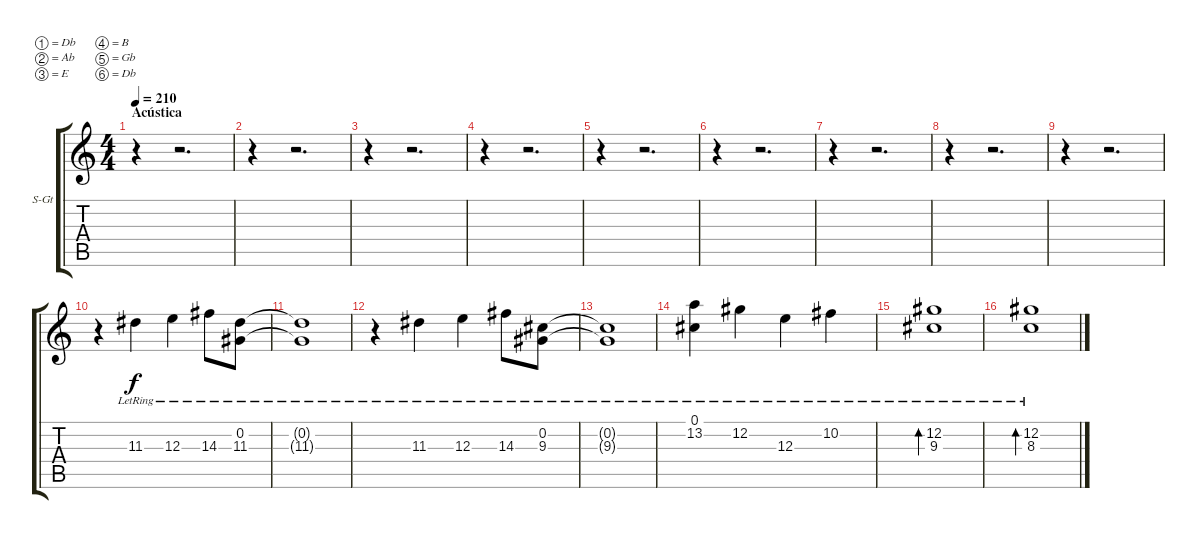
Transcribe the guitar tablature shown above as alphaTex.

\bracketExtendMode groupsimilarinstruments
\firstSystemTrackNameOrientation horizontal
\otherSystemsTrackNameOrientation horizontal
\track ("Acústica 2" "S-Gt") {instrument acousticguitarsteel}
\staff {score tabs}
\tuning (Db4 Ab3 E3 B2 Gb2 Db2)
\ts (4 4)
\section ("" "Acústica")
\tempo 210
\clef g2
\ks c
r.4{dy f} r.2{d} |
r.4 r.2{d} |
r.4 r.2{d} |
r.4 r.2{d} |
r.4 r.2{d} |
r.4 r.2{d} |
r.4 r.2{d} |
r.4 r.2{d} |
r.4 r.2{d} |
r.4 11.3{lr}.4 12.3{lr}.4 14.3{lr}.8 (0.2{lr} 11.3{lr}).8 |
(0.2{lr t} 11.3{lr t}).1 |
r.4 11.3{lr}.4 12.3{lr}.4 14.3{lr}.8 (0.2{lr} 9.3{lr}).8 |
(0.2{lr t} 9.3{lr t}).1 |
(0.1{lr} 13.2{lr}).4 12.2{lr}.4 12.3{lr}.4 10.2{lr}.4 |
(12.2{lr} 9.3{lr}).1{bd 240} |
(12.2{lr} 8.3{lr}).1{bd 240}
